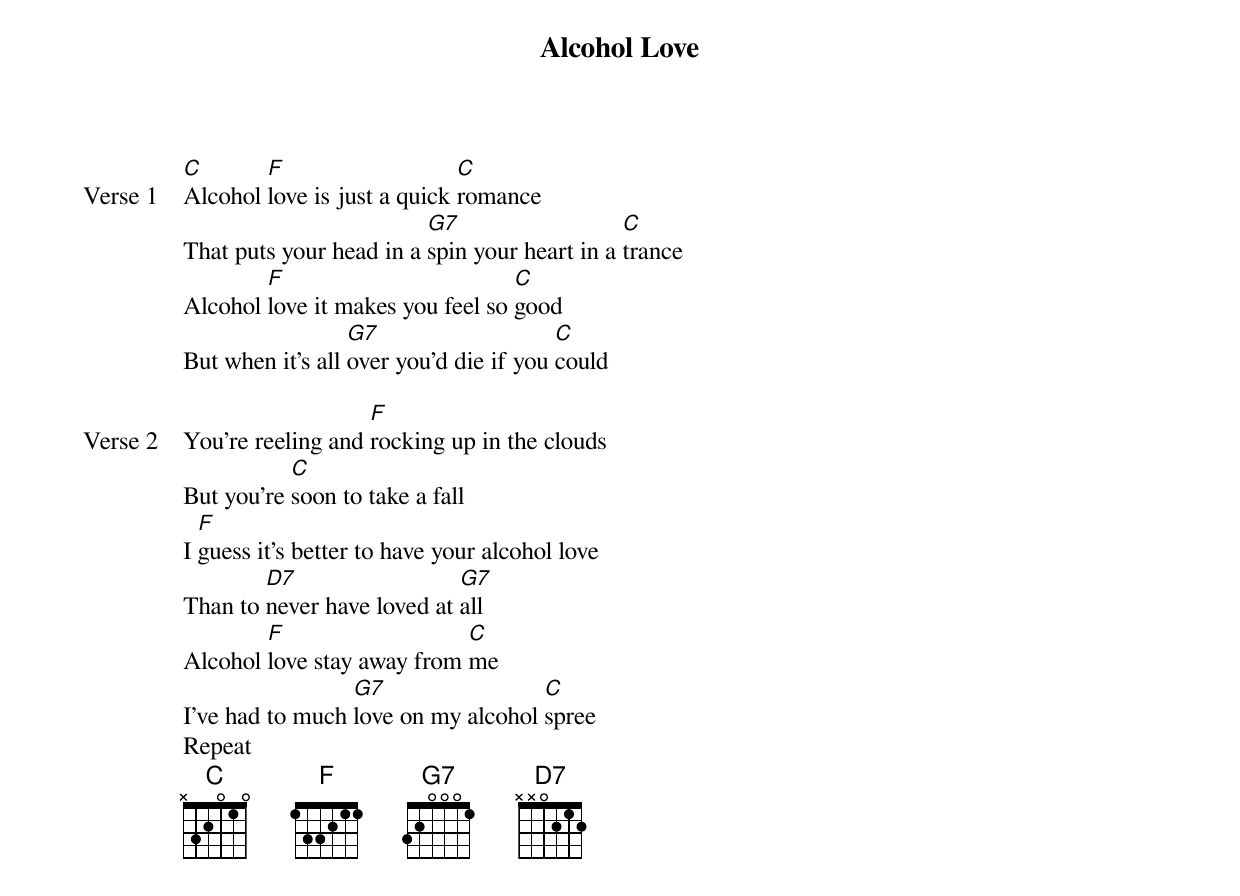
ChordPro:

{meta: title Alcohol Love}
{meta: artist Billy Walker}

{start_of_verse: Verse 1}
[C]Alcohol [F]love is just a quick [C]romance
That puts your head in a [G7]spin your heart in a [C]trance
Alcohol [F]love it makes you feel so [C]good
But when it’s all [G7]over you’d die if you [C]could
{end_of_verse}

{start_of_verse: Verse 2}
You’re reeling and [F]rocking up in the clouds
But you’re [C]soon to take a fall
I [F]guess it’s better to have your alcohol love
Than to [D7]never have loved at [G7]all
Alcohol [F]love stay away from [C]me
I’ve had to much [G7]love on my alcohol [C]spree
Repeat
{end_of_verse}
